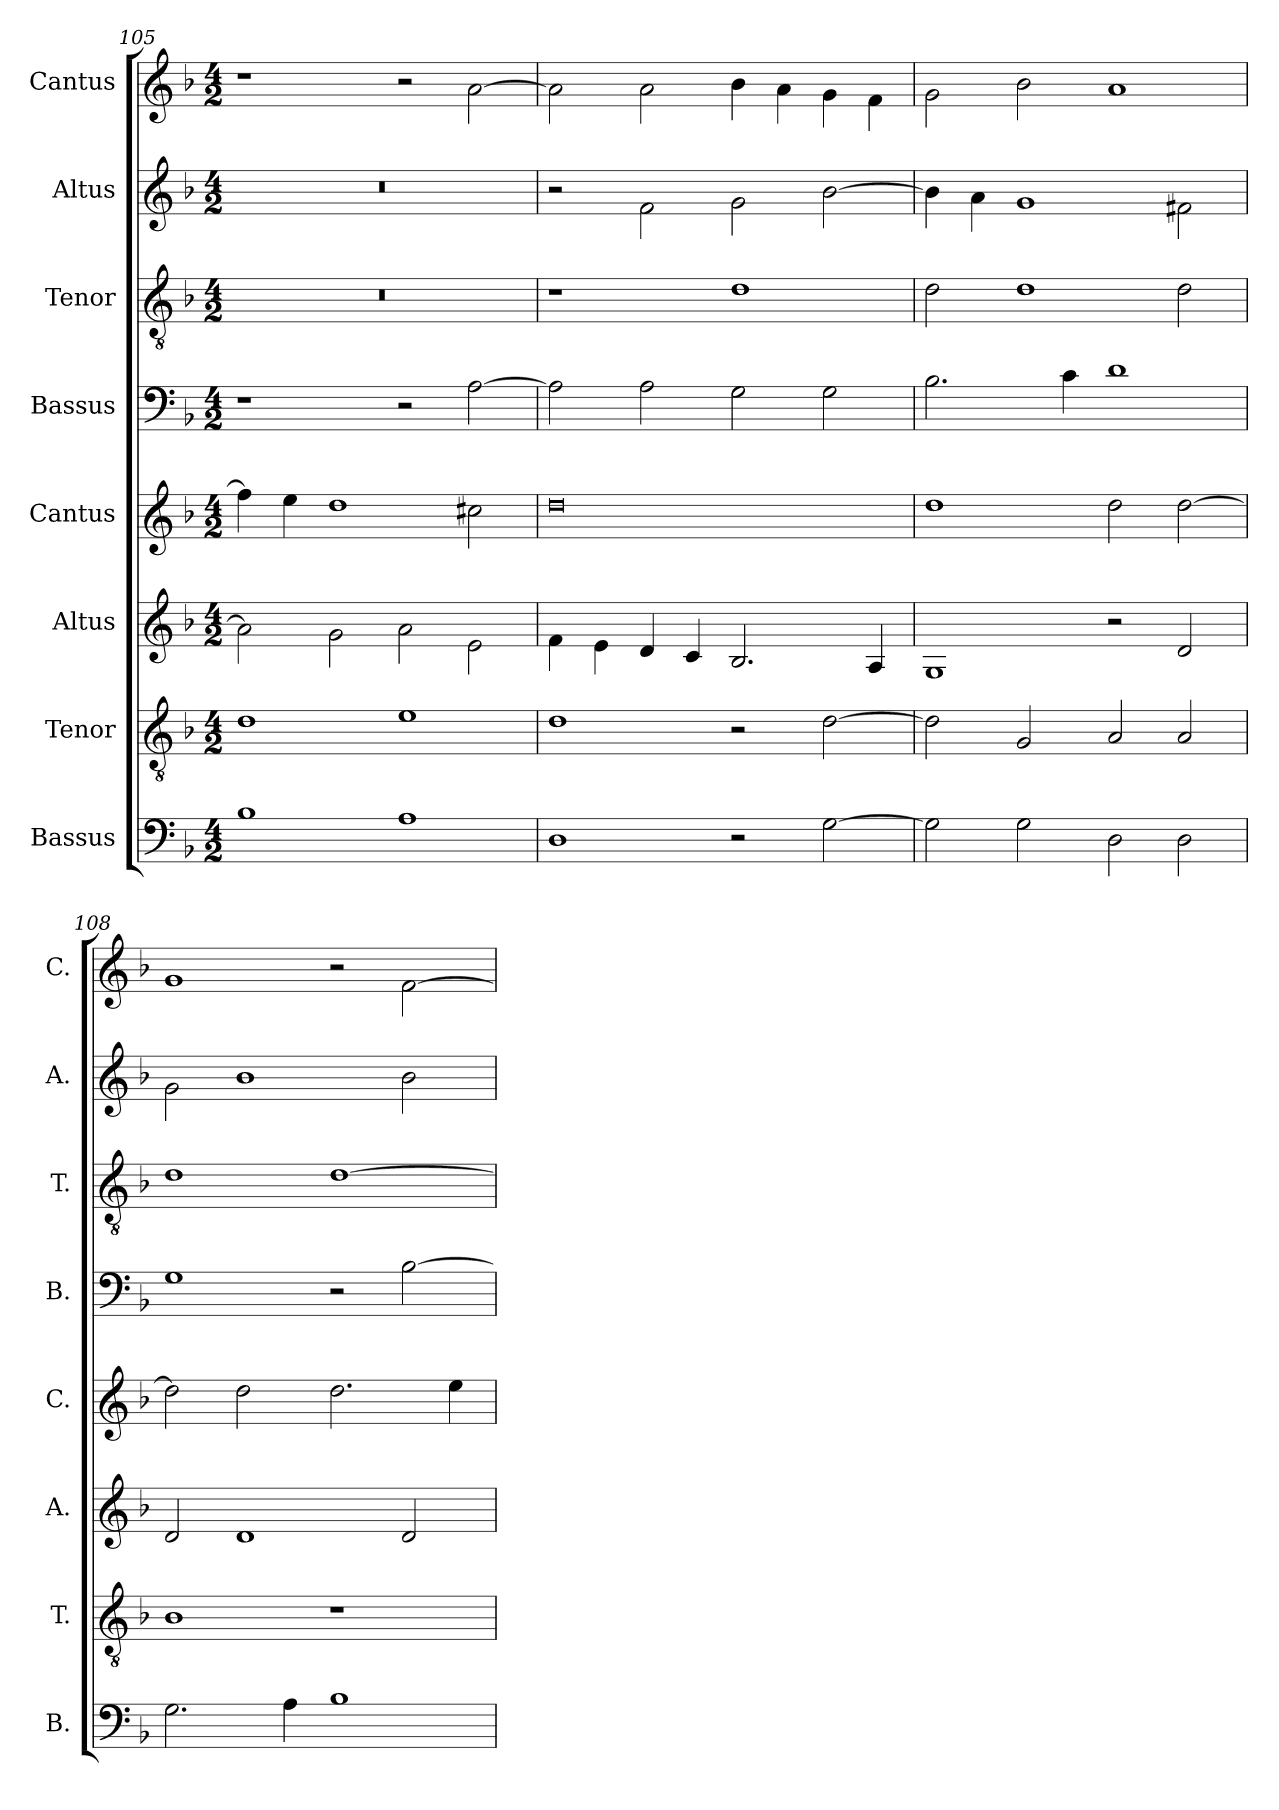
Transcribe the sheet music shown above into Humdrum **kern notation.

**kern	**kern	**kern	**kern	**kern	**kern	**kern	**kern
*part8	*part7	*part6	*part5	*part4	*part3	*part2	*part1
*staff8	*staff7	*staff6	*staff5	*staff4	*staff3	*staff2	*staff1
*I"Bassus	*I"Tenor	*I"Altus	*I"Cantus	*I"Bassus	*I"Tenor	*I"Altus	*I"Cantus
*I'B.	*I'T.	*I'A.	*I'C.	*I'B.	*I'T.	*I'A.	*I'C.
*clefF4	*clefGv2	*clefG2	*clefG2	*clefF4	*clefGv2	*clefG2	*clefG2
*k[b-]	*k[b-]	*k[b-]	*k[b-]	*k[b-]	*k[b-]	*k[b-]	*k[b-]
*M4/2	*M4/2	*M4/2	*M4/2	*M4/2	*M4/2	*M4/2	*M4/2
=105	=105	=105	=105	=105	=105	=105	=105
1B-	1d	2a\]	4ff\]	1r	0r	0r	1r
.	.	.	4ee\	.	.	.	.
.	.	2g\	1dd	.	.	.	.
1A	1e	2a\	.	2r	.	.	2r
.	.	2e\	2cc#X\	[2A\	.	.	[2a\
=106	=106	=106	=106	=106	=106	=106	=106
1D	1d	4f\	0dd	2A\]	1r	2r	2a\]
.	.	4e\	.	.	.	.	.
.	.	4d/	.	2A\	.	2f\	2a\
.	.	4c/	.	.	.	.	.
2r	2r	2.B-/	.	2G\	1d	2g\	4b-\
.	.	.	.	.	.	.	4a\
[2G\	[2d\	.	.	2G\	.	[2b-\	4g\
.	.	4A/	.	.	.	.	4f\
!!LO:LB:g=z
=107	=107	=107	=107	=107	=107	=107	=107
2G\]	2d\]	1G	1dd	2.B-\	2d\	4b-\]	2g\
.	.	.	.	.	.	4a\	.
2G\	2G/	.	.	.	1d	1g	2b-\
.	.	.	.	4c\	.	.	.
2D\	2A/	2r	2dd\	1d	.	.	1a
2D\	2A/	2d/	[2dd\	.	2d\	2f#X\	.
=108	=108	=108	=108	=108	=108	=108	=108
2.G\	1B-	2d/	2dd\]	1G	1d	2g\	1g
.	.	1d	2dd\	.	.	1b-	.
4A\	.	.	.	.	.	.	.
1B-	1r	.	2.dd\	2r	[1d	.	2r
.	.	2d/	.	[2B-\	.	2b-\	[2f\
.	.	.	4ee\	.	.	.	.
=	=	=	=	=	=	=	=
*-	*-	*-	*-	*-	*-	*-	*-
